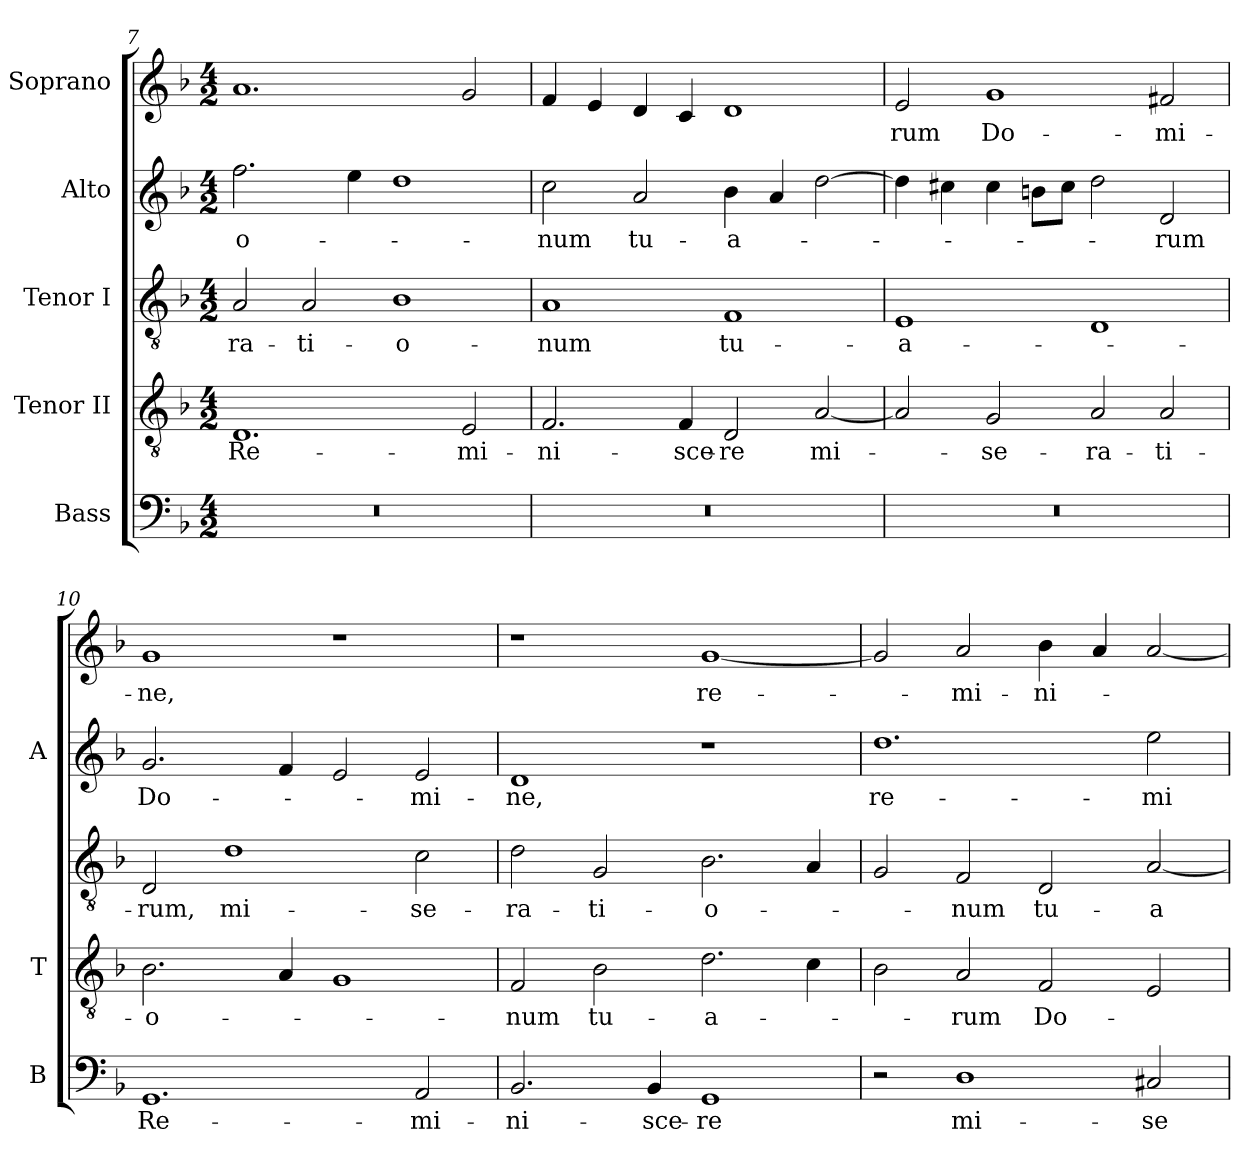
**kern	**text	**kern	**text	**kern	**text	**kern	**text	**kern	**text
*part5	*part5	*part4	*part4	*part3	*part3	*part2	*part2	*part1	*part1
*staff5	*staff5	*staff4	*staff4	*staff3	*staff3	*staff2	*staff2	*staff1	*staff1
*I"Bass	*	*I"Tenor II	*	*I"Tenor I	*	*I"Alto	*	*I"Soprano	*
*I'B	*	*I'T	*	*	*	*I'A	*	*	*
*clefF4	*	*clefGv2	*	*clefGv2	*	*clefG2	*	*clefG2	*
*k[b-]	*	*k[b-]	*	*k[b-]	*	*k[b-]	*	*k[b-]	*
*F:	*	*F:	*	*F:	*	*F:	*	*F:	*
*M4/2	*	*M4/2	*	*M4/2	*	*M4/2	*	*M4/2	*
=7	=7	=7	=7	=7	=7	=7	=7	=7	=7
!LO:N:vis=1	!	!	!	!	!	!	!	!	!
!	!	!	!LO:LY:b:color=#000000	!	!	!	!	!	!
!	!	!	!	!	!LO:LY:b:color=#000000	!	!	!	!
!	!	!	!	!	!	!	!LO:LY:b:color=#000000	!	!
0r	.	1.Di	Re-	2Ai/	-ra-	2.ffi\	-o-	1.ai	.
!	!	!	!	!	!LO:LY:b:color=#000000	!	!	!	!
.	.	.	.	2Ai/	-ti-	.	.	.	.
.	.	.	.	.	.	4eei\	.	.	.
!	!	!	!	!	!LO:LY:b:color=#000000	!	!	!	!
.	.	.	.	1B-i	-o-	1ddi	.	.	.
!	!	!	!LO:LY:b:color=#000000	!	!	!	!	!	!
.	.	2Ei/	-mi-	.	.	.	.	2gi/	.
=8	=8	=8	=8	=8	=8	=8	=8	=8	=8
!LO:N:vis=1	!	!	!	!	!	!	!	!	!
!	!	!	!LO:LY:b:color=#000000	!	!	!	!	!	!
!	!	!	!	!	!LO:LY:b:color=#000000	!	!	!	!
!	!	!	!	!	!	!	!LO:LY:b:color=#000000	!	!
0r	.	2.Fi/	-ni-	1Ai	-num	2cci\	-num	4fi/	.
.	.	.	.	.	.	.	.	4ei/	.
!	!	!	!	!	!	!	!LO:LY:b:color=#000000	!	!
.	.	.	.	.	.	2ai/	tu-	4di/	.
!	!	!	!LO:LY:b:color=#000000	!	!	!	!	!	!
.	.	4Fi/	-sce-	.	.	.	.	4ci/	.
!	!	!	!LO:LY:b:color=#000000	!	!	!	!	!	!
!	!	!	!	!	!LO:LY:b:color=#000000	!	!	!	!
!	!	!	!	!	!	!	!LO:LY:b:color=#000000	!	!
.	.	2Di/	-re	1Fi	tu-	4b-i\	-a-	1di	.
.	.	.	.	.	.	4ai/	.	.	.
!	!	!	!LO:LY:b:color=#000000	!	!	!	!	!	!
.	.	[<2Ai/	mi-	.	.	[>2ddi\	.	.	.
=9	=9	=9	=9	=9	=9	=9	=9	=9	=9
!LO:N:vis=1	!	!	!	!	!	!	!	!	!
!	!	!	!	!	!LO:LY:b:color=#000000	!	!	!	!
!	!	!	!	!	!	!	!	!	!LO:LY:b:color=#000000
0r	.	2Ai/]	.	1Ei	-a-	4ddi\]	.	2ei/	-rum
.	.	.	.	.	.	4cc#Xi\	.	.	.
!	!	!	!LO:LY:b:color=#000000	!	!	!	!	!	!
!	!	!	!	!	!	!	!	!	!LO:LY:b:color=#000000
.	.	2Gi/	-se-	.	.	4cc#i\	.	1gi	Do-
.	.	.	.	.	.	8bni\L	.	.	.
.	.	.	.	.	.	8cc#i\J	.	.	.
!	!	!	!LO:LY:b:color=#000000	!	!	!	!	!	!
.	.	2Ai/	-ra-	1Di	.	2ddi\	.	.	.
!	!	!	!LO:LY:b:color=#000000	!	!	!	!	!	!
!	!	!	!	!	!	!	!LO:LY:b:color=#000000	!	!
!	!	!	!	!	!	!	!	!	!LO:LY:b:color=#000000
.	.	2Ai/	-ti-	.	.	2di/	-rum	2f#Xi/	-mi-
!!LO:PB:g=z
=10	=10	=10	=10	=10	=10	=10	=10	=10	=10
!	!LO:LY:b:color=#000000	!	!	!	!	!	!	!	!
!	!	!	!LO:LY:b:color=#000000	!	!	!	!	!	!
!	!	!	!	!	!LO:LY:b:color=#000000	!	!	!	!
!	!	!	!	!	!	!	!LO:LY:b:color=#000000	!	!
!	!	!	!	!	!	!	!	!	!LO:LY:b:color=#000000
1.GGi	Re-	2.B-i\	-o-	2Di/	-rum,	2.gi/	Do-	1gi	-ne,
!	!	!	!	!	!LO:LY:b:color=#000000	!	!	!	!
.	.	.	.	1di	mi-	.	.	.	.
.	.	4Ai/	.	.	.	4fi/	.	.	.
.	.	1Gi	.	.	.	2ei/	.	1r	.
!	!LO:LY:b:color=#000000	!	!	!	!	!	!	!	!
!	!	!	!	!	!LO:LY:b:color=#000000	!	!	!	!
!	!	!	!	!	!	!	!LO:LY:b:color=#000000	!	!
2AAi/	-mi-	.	.	2ci\	-se-	2ei/	-mi-	.	.
=11	=11	=11	=11	=11	=11	=11	=11	=11	=11
!	!LO:LY:b:color=#000000	!	!	!	!	!	!	!	!
!	!	!	!LO:LY:b:color=#000000	!	!	!	!	!	!
!	!	!	!	!	!LO:LY:b:color=#000000	!	!	!	!
!	!	!	!	!	!	!	!LO:LY:b:color=#000000	!	!
2.BB-i/	-ni-	2Fi/	-num	2di\	-ra-	1di	-ne,	1r	.
!	!	!	!LO:LY:b:color=#000000	!	!	!	!	!	!
!	!	!	!	!	!LO:LY:b:color=#000000	!	!	!	!
.	.	2B-i\	tu-	2Gi/	-ti-	.	.	.	.
!	!LO:LY:b:color=#000000	!	!	!	!	!	!	!	!
4BB-i/	-sce-	.	.	.	.	.	.	.	.
!	!LO:LY:b:color=#000000	!	!	!	!	!	!	!	!
!	!	!	!LO:LY:b:color=#000000	!	!	!	!	!	!
!	!	!	!	!	!LO:LY:b:color=#000000	!	!	!	!
!	!	!	!	!	!	!	!	!	!LO:LY:b:color=#000000
1GGi	-re	2.di\	-a-	2.B-i\	-o-	1r	.	[<1gi	re-
.	.	4ci\	.	4Ai/	.	.	.	.	.
=12	=12	=12	=12	=12	=12	=12	=12	=12	=12
!	!	!	!	!	!	!	!LO:LY:b:color=#000000	!	!
2r	.	2B-i\	.	2Gi/	.	1.ddi	re-	2gi/]	.
!	!LO:LY:b:color=#000000	!	!	!	!	!	!	!	!
!	!	!	!LO:LY:b:color=#000000	!	!	!	!	!	!
!	!	!	!	!	!LO:LY:b:color=#000000	!	!	!	!
!	!	!	!	!	!	!	!	!	!LO:LY:b:color=#000000
1Di	mi-	2Ai/	-rum	2Fi/	-num	.	.	2ai/	-mi-
!	!	!	!LO:LY:b:color=#000000	!	!	!	!	!	!
!	!	!	!	!	!LO:LY:b:color=#000000	!	!	!	!
!	!	!	!	!	!	!	!	!	!LO:LY:b:color=#000000
.	.	2Fi/	Do-	2Di/	tu-	.	.	4b-i\	-ni-
.	.	.	.	.	.	.	.	4ai/	.
!	!LO:LY:b:color=#000000	!	!	!	!	!	!	!	!
!	!	!	!	!	!LO:LY:b:color=#000000	!	!	!	!
!	!	!	!	!	!	!	!LO:LY:b:color=#000000	!	!
2C#Xi/	-se-	2Ei/	.	[<2Ai/	-a-	2eei\	-mi-	[<2ai/	.
=	=	=	=	=	=	=	=	=	=
*-	*-	*-	*-	*-	*-	*-	*-	*-	*-
